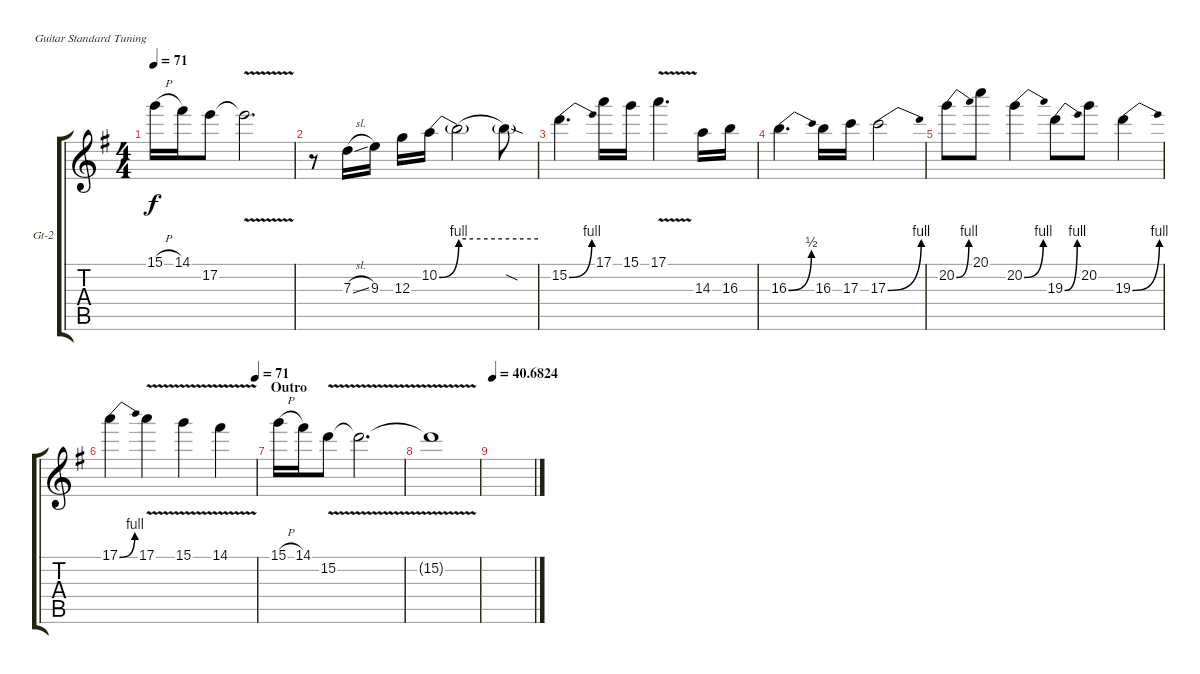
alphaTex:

\defaultSystemsLayout 4
\bracketExtendMode groupsimilarinstruments
\firstSystemTrackNameOrientation horizontal
\otherSystemsTrackNameOrientation horizontal
\track ("Guitar 2" "Gt-2") {instrument distortionguitar}
\staff {score tabs}
\tuning (E4 B3 G3 D3 A2 E2)
\ts (4 4)
\tempo 71
\clef g2
\ks eminor
15.1{h}.16{dy f} 14.1.16 17.2.8 17.2{v t}.2{d} |
r.8 7.3{sl}.16 9.3.16 12.3.16 10.2{be (bend 0 0 60 4)}.16 10.2{be (hold 0 4 60 4) t}.2 10.2{sod t}.8 |
15.2{be (bend 0 0 60 4)}.4{d} 17.1.16 15.1.16 17.1{v}.4{d} 14.3.16 16.3.16 |
16.3{be (bend 0 0 60 2)}.4{d} 16.3.16 17.3.16 17.3{be (bend 0 0 60 4)}.2 |
20.2{be (bend 0 0 60 4)}.8 20.1.8 20.2{be (bend 0 0 60 4)}.4 19.3{be (bend 0 0 60 4)}.8 20.2.8 19.3{be (bend 0 0 60 4)}.4 |
\tempo (71 1)
17.1{be (bend 0 0 60 4)}.4 17.1{v}.4 15.1{v}.4 14.1{v}.4 |
\section ("" "Outro")
15.1{h}.16 14.1.16 15.2{v}.8 15.2{v t}.2{d} |
15.2{v t}.1 |
\tempo
40.6824
